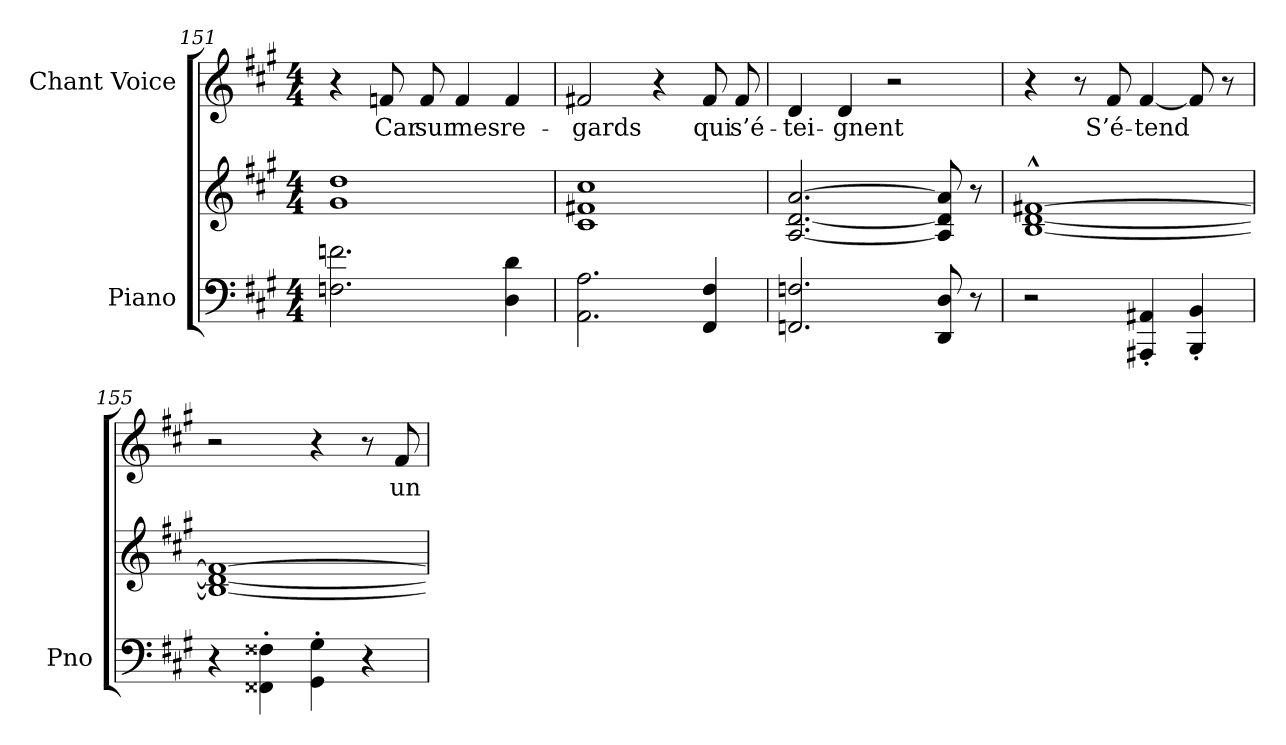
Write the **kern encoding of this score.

**kern	**kern	**dynam	**kern	**text
*part2	*part2	*part2	*part1	*part1
*staff3	*staff2	*staff2/3	*staff1	*staff1
*I"Piano	*	*	*I"Chant Voice	*
*I'Pno	*	*	*	*
*clefF4	*clefG2	*	*clefG2	*
*k[f#c#g#]	*k[f#c#g#]	*	*k[f#c#g#]	*
*M4/4	*M4/4	*	*M4/4	*
=151	=151	=151	=151	=151
2.Fn\ 2.fn\	1g# 1dd	.	4r	.
.	.	.	8fn/	Car
.	.	.	8f/	sur
.	.	.	4f/	mes
4D\ 4d\	.	.	4f/	re-
=152	=152	=152	=152	=152
2.AA\ 2.A\	1c# 1f#X 1cc#	.	2f#X/	-gards
.	.	.	4r	.
4FF#/ 4F#/	.	.	8f#/	qui
.	.	.	8f#/	s’é-
=153	=153	=153	=153	=153
2.FFn/ 2.Fn/	[2.A/ [2.d/ [2.a/	.	4d/	-tei-
.	.	.	4d/	-gnent
.	.	.	2r	.
8DD/ 8D/	8A/] 8d/] 8a/]	.	.	.
8r	8r	.	.	.
=154	=154	=154	=154	=154
!	!	!LO:DY:b	!	!
!	!	!LO:DY:n=1:b	!	!
2r	[1B^^ [1d^^ [1f#X^^	other-dynamics pp	4r	.
.	.	.	8r	.
.	.	.	8f#/	S’é-
4AAA#X/' 4AA#X/'	.	.	[4f#/	-tend
4BBB/' 4BB/'	.	.	8f#/]	.
.	.	.	8r	.
=155	=155	=155	=155	=155
4r	1B_ 1d_ 1f#_	.	2r	.
4FF##X\'> 4F##X\'>	.	.	.	.
4GG#\'> 4G#\'>	.	.	4r	.
4r	.	.	8r	.
.	.	.	8f#/	un
=	=	=	=	=
*-	*-	*-	*-	*-
